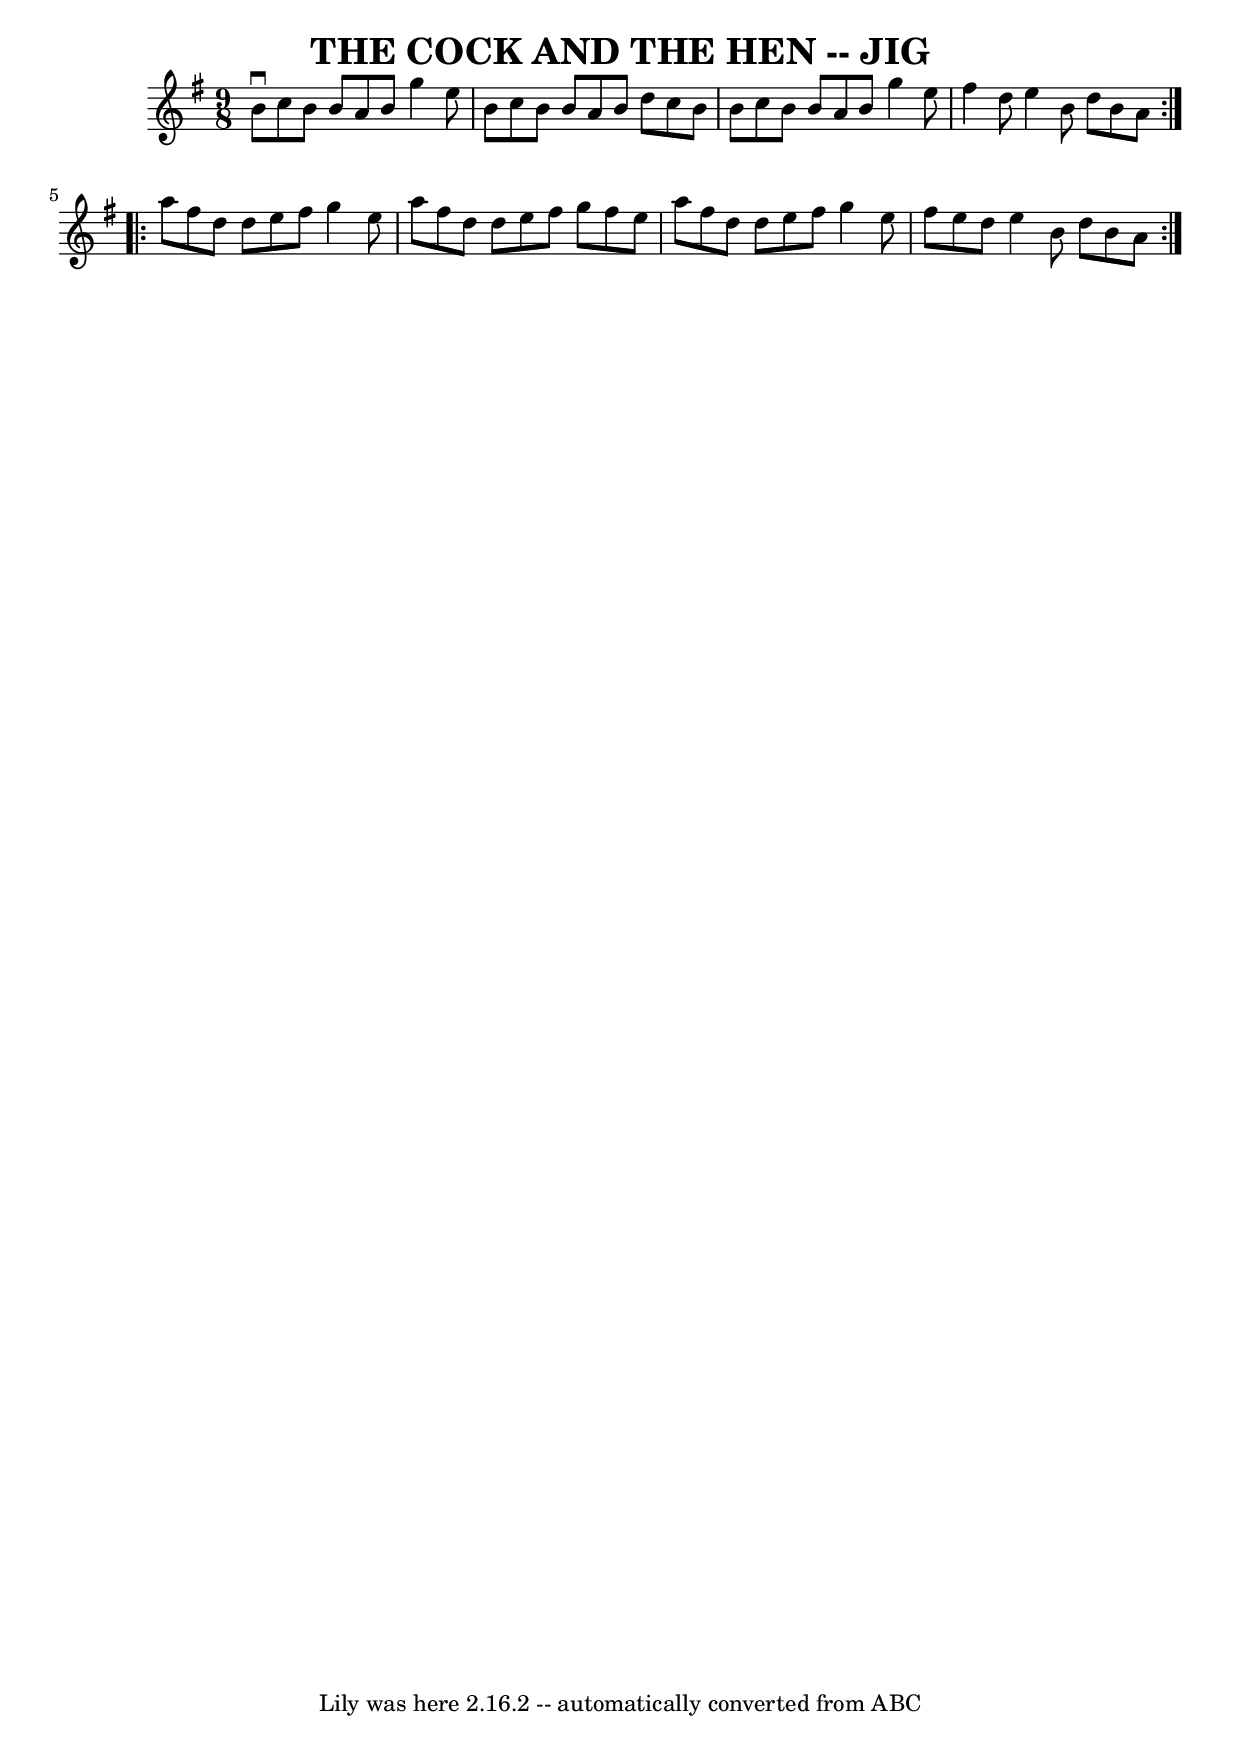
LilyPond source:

\version "2.7.40"
\include "Mammoth.ily"
\header {
	book = "Ryan's Mammoth Collection of Fiddle Tunes"
	crossRefNumber = "1"
	footnotes = ""
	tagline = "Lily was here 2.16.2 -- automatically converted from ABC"
	title = "THE COCK AND THE HEN -- JIG"
}
voicedefault =  {
\set Score.defaultBarType = "empty"

\repeat volta 2 {
\time 9/8 \key g \major b'8^\downbow c''8 b'8 b'8 a'8 b'8    
g''4 e''8    |
 b'8 c''8 b'8 b'8 a'8 b'8 d''8    
c''8 b'8    |
 b'8 c''8 b'8 b'8 a'8 b'8 g''4    
e''8    |
 fis''4 d''8 e''4 b'8 d''8 b'8 a'8    }     
\repeat volta 2 { a''8 fis''8 d''8 d''8 e''8 fis''8 g''4    
e''8    |
 a''8 fis''8 d''8 d''8 e''8 fis''8 g''8    
fis''8 e''8    |
 a''8 fis''8 d''8 d''8 e''8 fis''8   
 g''4 e''8    |
 fis''8 e''8 d''8 e''4 b'8 d''8    
b'8 a'8    }   
}

\score{
    <<

	\context Staff="default"
	{
	    \voicedefault 
	}

    >>
	\layout {
	}
	\midi {}
}
